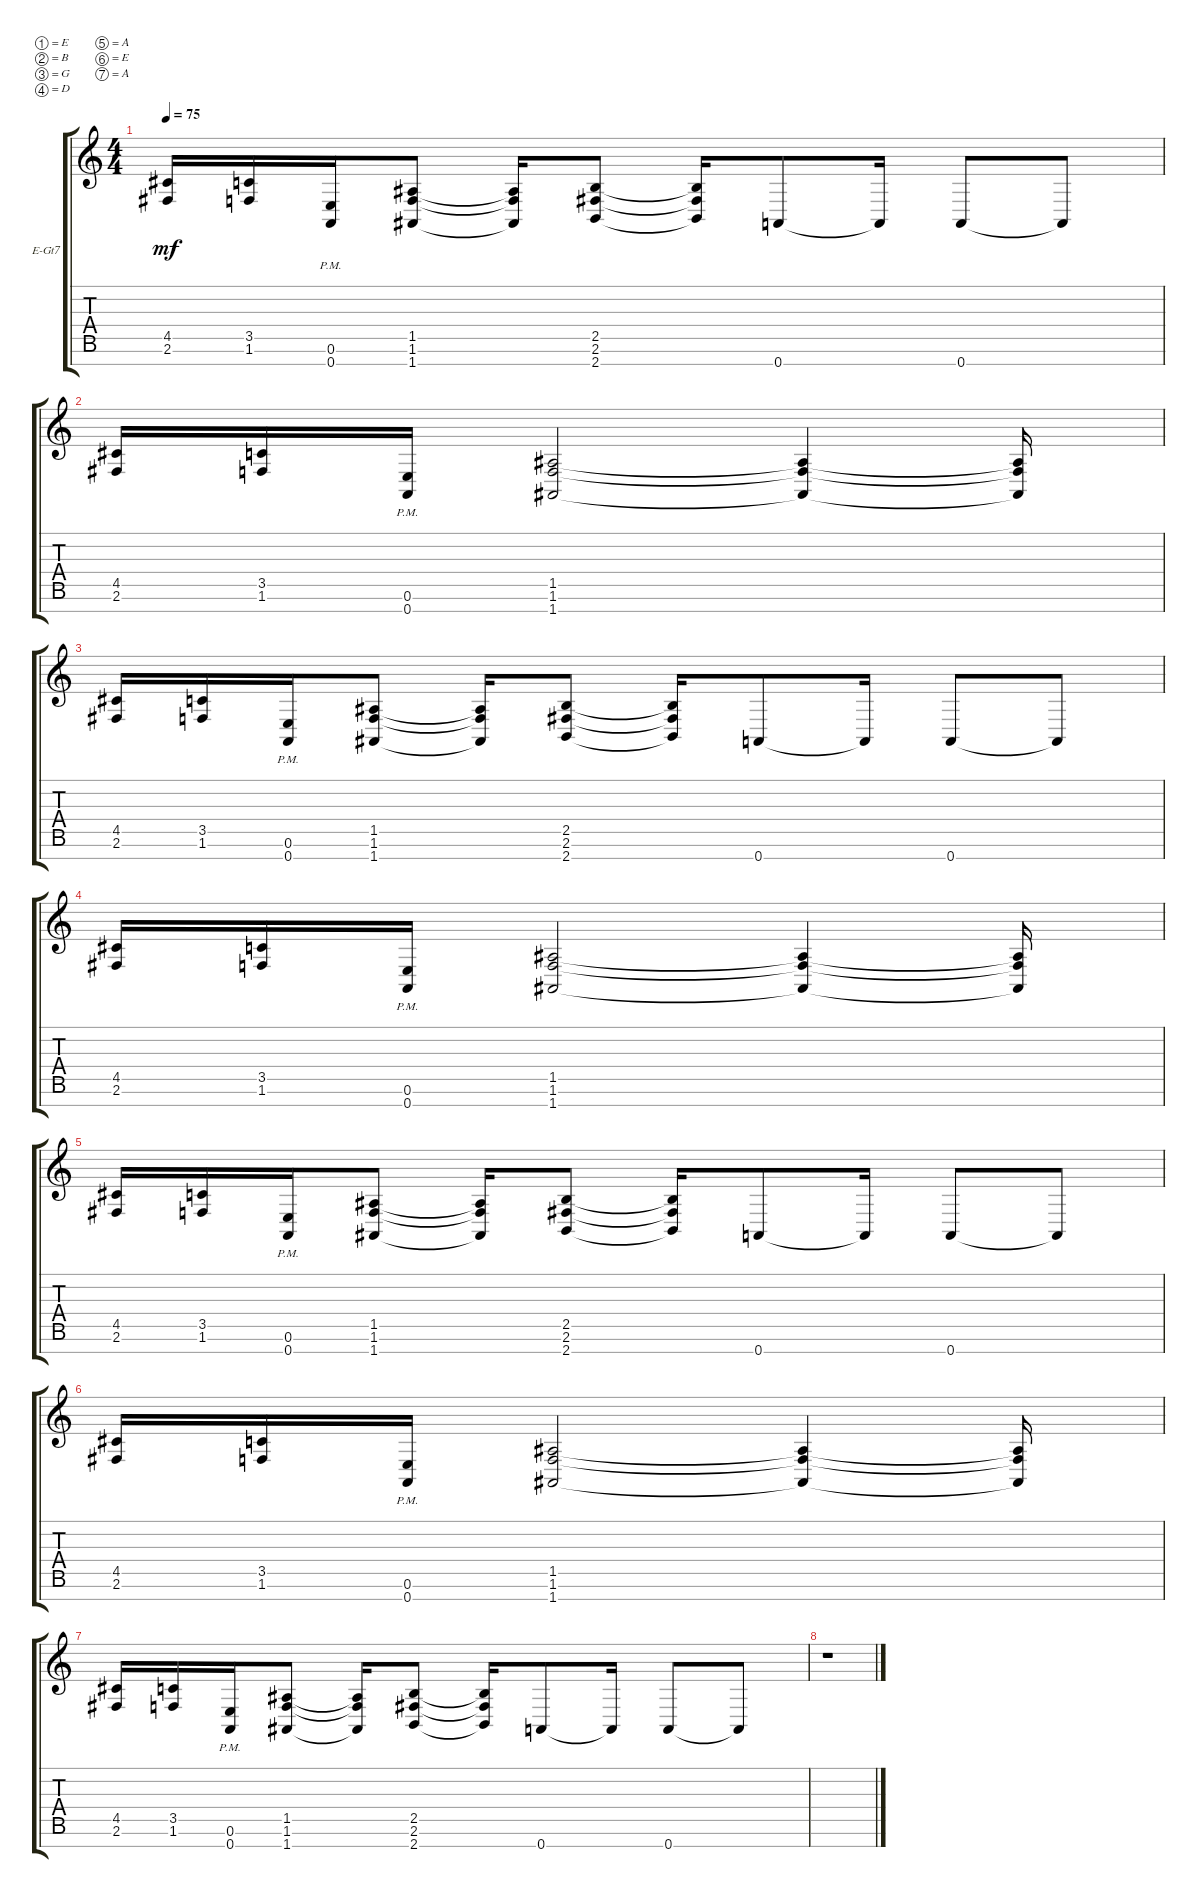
\defaultSystemsLayout 4
\bracketExtendMode groupsimilarinstruments
\firstSystemTrackNameOrientation horizontal
\otherSystemsTrackNameOrientation horizontal
\track ("Gtr_1" "E-Gt7") {instrument distortionguitar}
\staff {score tabs}
\tuning (E4 B3 G3 D3 A2 E2 A1)
\ts (4 4)
\tempo 75
\clef g2
\ks c
(2.6 4.5).16{dy mf} (1.6 3.5).16 (0.7 0.6{pm}).16 (1.7 1.6 1.5).8 (1.7{t} 1.6{t} 1.5{t}).16 (2.7 2.6 2.5).8 (2.7{t} 2.6{t} 2.5{t}).16 0.7.8 0.7{t}.16 0.7.8 0.7{t}.8 |
(2.6 4.5).16 (1.6 3.5).16 (0.7 0.6{pm}).16 (1.7 1.6 1.5).2 (1.6{t} 1.7{t} 1.5{t}).4 (1.6{t} 1.7{t} 1.5{t}).16 |
(2.6 4.5).16 (1.6 3.5).16 (0.7 0.6{pm}).16 (1.7 1.6 1.5).8 (1.7{t} 1.6{t} 1.5{t}).16 (2.7 2.6 2.5).8 (2.7{t} 2.6{t} 2.5{t}).16 0.7.8 0.7{t}.16 0.7.8 0.7{t}.8 |
(2.6 4.5).16 (1.6 3.5).16 (0.7 0.6{pm}).16 (1.7 1.6 1.5).2 (1.6{t} 1.7{t} 1.5{t}).4 (1.6{t} 1.7{t} 1.5{t}).16 |
(2.6 4.5).16 (1.6 3.5).16 (0.7 0.6{pm}).16 (1.7 1.6 1.5).8 (1.7{t} 1.6{t} 1.5{t}).16 (2.7 2.6 2.5).8 (2.7{t} 2.6{t} 2.5{t}).16 0.7.8 0.7{t}.16 0.7.8 0.7{t}.8 |
\scale
0.42099 (2.6 4.5).16 (1.6 3.5).16 (0.7 0.6{pm}).16 (1.7 1.6 1.5).2 (1.6{t} 1.7{t} 1.5{t}).4 (1.6{t} 1.7{t} 1.5{t}).16 |
\scale
0.485802 (2.6 4.5).16 (1.6 3.5).16 (0.7 0.6{pm}).16 (1.7 1.6 1.5).8 (1.7{t} 1.6{t} 1.5{t}).16 (2.7 2.6 2.5).8 (2.7{t} 2.6{t} 2.5{t}).16 0.7.8 0.7{t}.16 0.7.8 0.7{t}.8 |
\scale
0.0931318 r.1
